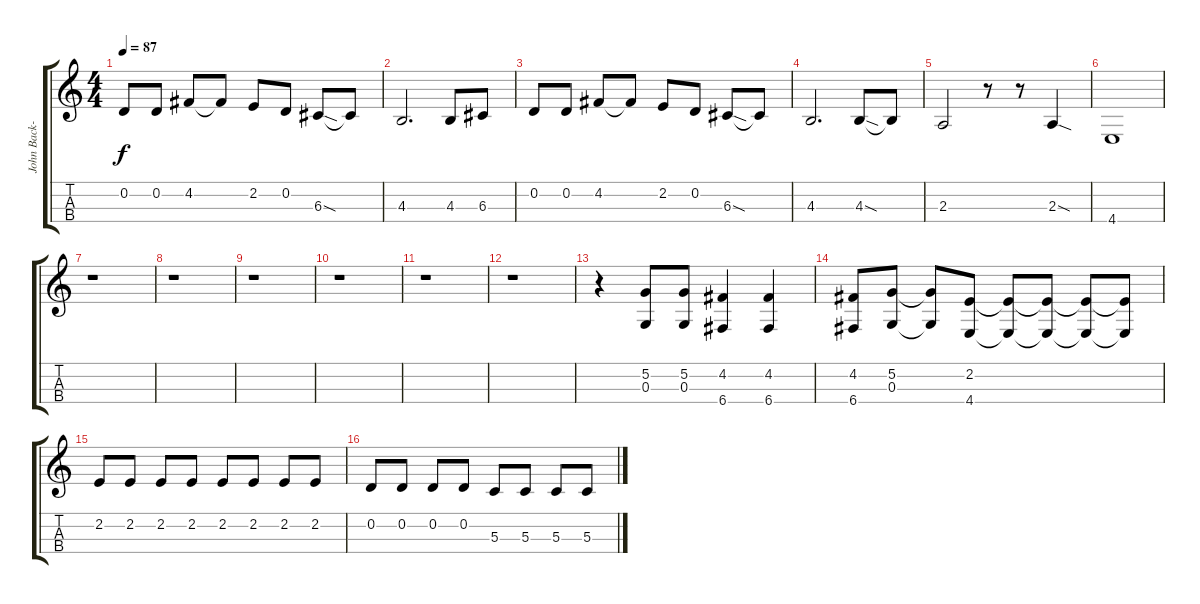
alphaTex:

\track ("John Back-up Vocals" "John Back-") {instrument choiraahs}
\staff {score tabs}
\tuning (A4 D4 G3 C3) {hide}
\ts (4 4)
\tempo 87
\clef g2
\ks c
0.2.8{dy f} 0.2.8 4.2.8 4.2{t}.8 2.2.8 0.2.8 6.3{sod}.8 6.3{t}.8 |
4.3.2{d} 4.3.8 6.3.8 |
0.2.8 0.2.8 4.2.8 4.2{t}.8 2.2.8 0.2.8 6.3{sod}.8 6.3{t}.8 |
4.3.2{d} 4.3{sod}.8 4.3{t}.8 |
2.3.2 r.8 r.8 2.3{sod}.4 |
4.4.1 |
r.1 |
r.1 |
r.1 |
r.1 |
r.1 |
r.1 |
r.4 (5.2 0.3).8 (5.2 0.3).8 (4.2 6.4).4 (4.2 6.4).4 |
(4.2 6.4).8 (5.2 0.3).8 (5.2{t} 0.3{t}).8 (2.2 4.4).8 (2.2{t} 4.4{t}).8 (2.2{t} 4.4{t}).8 (2.2{t} 4.4{t}).8 (2.2{t} 4.4{t}).8 |
2.2.8 2.2.8 2.2.8 2.2.8 2.2.8 2.2.8 2.2.8 2.2.8 |
0.2.8 0.2.8 0.2.8 0.2.8 5.3.8 5.3.8 5.3.8 5.3.8
